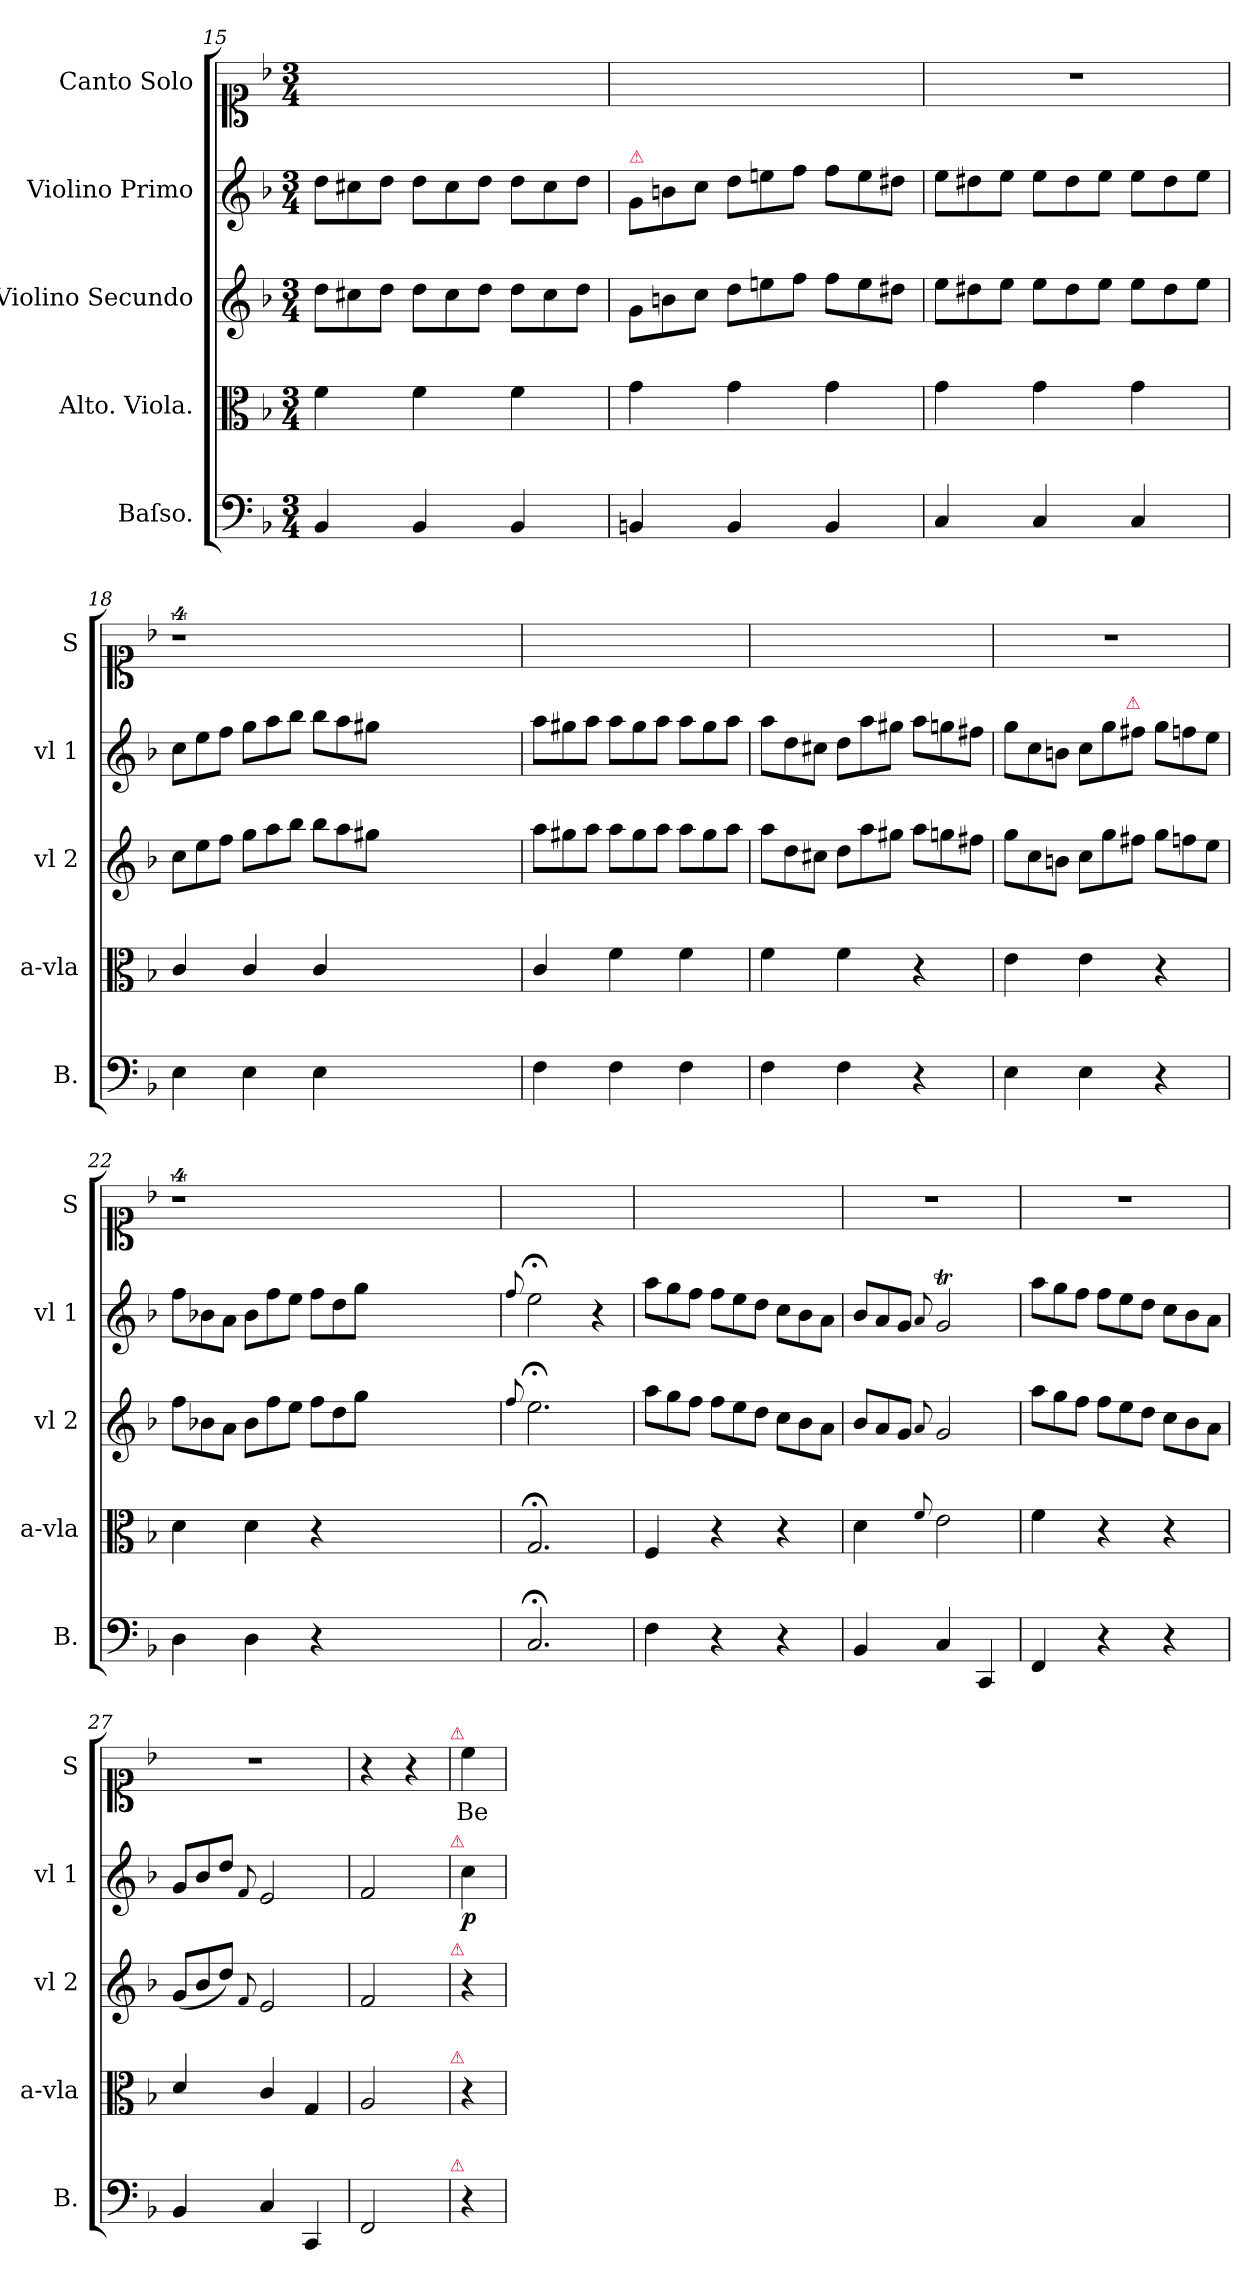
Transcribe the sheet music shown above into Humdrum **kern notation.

**kern	**kern	**kern	**kern	**dynam	**kern	**text
*part5	*part4	*part3	*part2	*part2	*part1	*part1
*staff5	*staff4	*staff3	*staff2	*staff2	*staff1	*staff1
*I"Baſso.	*I"Alto. Viola.	*I"Violino Secundo	*I"Violino Primo	*	*I"Canto Solo	*
*I'B.	*I'a-vla	*I'vl 2	*I'vl 1	*	*I'S	*
*clefF4	*clefC3	*clefG2	*clefG2	*	*clefC1	*
*k[b-]	*k[b-]	*k[b-]	*k[b-]	*	*k[b-]	*
*M3/4	*M3/4	*M3/4	*M3/4	*	*M3/4	*
*	*	*Xtuplet	*Xtuplet	*	*	*
=15	=15	=15	=15	=15	=15	=15
4BB-/	4f\	12dd\L	12dd\L	.	2.ryy	.
.	.	12cc#X\	12cc#X\	.	.	.
.	.	12dd\J	12dd\J	.	.	.
4BB-/	4f\	12dd\L	12dd\L	.	.	.
.	.	12cc#\	12cc#\	.	.	.
.	.	12dd\J	12dd\J	.	.	.
4BB-/	4f\	12dd\L	12dd\L	.	.	.
.	.	12cc#\	12cc#\	.	.	.
.	.	12dd\J	12dd\J	.	.	.
=16	=16	=16	=16	=16	=16	=16
!	!	!	!LO:TX:a:color=crimson:t=⚠	!	!	!
4BBn/	4g\	12g\L	12g/L	.	2.ryy	.
.	.	12bn\	12bn\	.	.	.
.	.	12cc\J	12cc\J	.	.	.
4BB/	4g\	12dd\L	12dd\L	.	.	.
.	.	12een\	12een\	.	.	.
.	.	12ff\J	12ff\J	.	.	.
4BB/	4g\	12ff\L	12ff\L	.	.	.
.	.	12ee\	12ee\	.	.	.
.	.	12dd#X\J	12dd#X\J	.	.	.
=17	=17	=17	=17	=17	=17	=17
4C/	4g\	12ee\L	12ee\L	.	2.r	.
.	.	12dd#X\	12dd#X\	.	.	.
.	.	12ee\J	12ee\J	.	.	.
4C/	4g\	12ee\L	12ee\L	.	.	.
.	.	12dd#\	12dd#\	.	.	.
.	.	12ee\J	12ee\J	.	.	.
4C/	4g\	12ee\L	12ee\L	.	.	.
.	.	12dd#\	12dd#\	.	.	.
.	.	12ee\J	12ee\J	.	.	.
=18	=18	=18	=18	=18	=18	=18
4E\	4c/	12cc\L	12cc\L	.	4%9r	.
.	.	12ee\	12ee\	.	.	.
.	.	12ff\J	12ff\J	.	.	.
4E\	4c/	12gg\L	12gg\L	.	.	.
.	.	12aa\	12aa\	.	.	.
.	.	12bb-\J	12bb-\J	.	.	.
4E\	4c/	12bb-\L	12bb-\L	.	.	.
.	.	12aa\	12aa\	.	.	.
.	.	12gg#X\J	12gg#X\J	.	.	.
1.ryy	1.ryy	1.ryy	1.ryy	.	.	.
=19	=19	=19	=19	=19	=19	=19
4F\	4c/	12aa\L	12aa\L	.	2.ryy	.
.	.	12gg#X\	12gg#X\	.	.	.
.	.	12aa\J	12aa\J	.	.	.
4F\	4f\	12aa\L	12aa\L	.	.	.
.	.	12gg#\	12gg#\	.	.	.
.	.	12aa\J	12aa\J	.	.	.
4F\	4f\	12aa\L	12aa\L	.	.	.
.	.	12gg#\	12gg#\	.	.	.
.	.	12aa\J	12aa\J	.	.	.
=20	=20	=20	=20	=20	=20	=20
4F\	4f\	12aa\L	12aa\L	.	2.ryy	.
.	.	12dd\	12dd\	.	.	.
.	.	12cc#X\J	12cc#X\J	.	.	.
4F\	4f\	12dd\L	12dd\L	.	.	.
.	.	12aa\	12aa\	.	.	.
.	.	12gg#X\J	12gg#X\J	.	.	.
4r	4r	12aa\L	12aa\L	.	.	.
.	.	12ggn\	12ggn\	.	.	.
.	.	12ff#X\J	12ff#X\J	.	.	.
=21	=21	=21	=21	=21	=21	=21
4E\	4e\	12gg\L	12gg\L	.	2.r	.
.	.	12cc\	12cc\	.	.	.
.	.	12bn\J	12bn\J	.	.	.
4E\	4e\	12cc\L	12cc\L	.	.	.
.	.	12gg\	12gg\	.	.	.
!	!	!	!LO:TX:a:color=crimson:t=⚠	!	!	!
.	.	12ff#X\J	12ff#X\J	.	.	.
4r	4r	12gg\L	12gg\L	.	.	.
.	.	12ffn\	12ffn\	.	.	.
.	.	12ee\J	12ee\J	.	.	.
=22	=22	=22	=22	=22	=22	=22
4D\	4d\	12ff\L	12ff\L	.	4%9r	.
.	.	12b-X\	12b-X\	.	.	.
.	.	12a\J	12a\J	.	.	.
4D\	4d\	12b-\L	12b-\L	.	.	.
.	.	12ff\	12ff\	.	.	.
.	.	12ee\J	12ee\J	.	.	.
4r	4r	12ff\L	12ff\L	.	.	.
.	.	12dd\	12dd\	.	.	.
.	.	12gg\J	12gg\J	.	.	.
1.ryy	1.ryy	1.ryy	1.ryy	.	.	.
=23	=23	=23	=23	=23	=23	=23
.	.	8qqff/	8qqff/	.	.	.
2.C;</	2.G;</	2.ee;<\	2ee;<\	.	2.ryy	.
.	.	.	4r	.	.	.
=24	=24	=24	=24	=24	=24	=24
4F\	4F/	12aa\L	12aa\L	.	2.ryy	.
.	.	12gg\	12gg\	.	.	.
.	.	12ff\J	12ff\J	.	.	.
4r	4r	12ff\L	12ff\L	.	.	.
.	.	12ee\	12ee\	.	.	.
.	.	12dd\J	12dd\J	.	.	.
4r	4r	12cc\L	12cc\L	.	.	.
.	.	12b-\	12b-\	.	.	.
.	.	12a\J	12a\J	.	.	.
=25	=25	=25	=25	=25	=25	=25
4BB-/	4d\	12b-/L	12b-/L	.	2.r	.
.	.	12a/	12a/	.	.	.
.	.	12g/J	12g/J	.	.	.
.	8qqf/	8qqa/	8qqa/	.	.	.
4C/	2e\	2g/	2gT/	.	.	.
4CC/	.	.	.	.	.	.
=26	=26	=26	=26	=26	=26	=26
4FF/	4f\	12aa\L	12aa\L	.	2.r	.
.	.	12gg\	12gg\	.	.	.
.	.	12ff\J	12ff\J	.	.	.
4r	4r	12ff\L	12ff\L	.	.	.
.	.	12ee\	12ee\	.	.	.
.	.	12dd\J	12dd\J	.	.	.
4r	4r	12cc\L	12cc\L	.	.	.
.	.	12b-\	12b-\	.	.	.
.	.	12a\J	12a\J	.	.	.
=27	=27	=27	=27	=27	=27	=27
4BB-/	4d/	(12g/L	12g/L	.	2.r	.
.	.	12b-/	12b-/	.	.	.
.	.	12dd/J)	12dd/J	.	.	.
.	.	8qqf/	8qqf/	.	.	.
4C/	4c/	2e/	2e/	.	.	.
4CC/	4G/	.	.	.	.	.
=28	=28	=28	=28	=28	=28	=28
2FF/	2A/	2f/	2f/	.	4r	.
.	.	.	.	.	4r	.
!	!	!	!	!	!LO:TX:a:color=crimson:t=⚠	!
!	!	!	!LO:TX:a:color=crimson:t=⚠	!	!	!
!	!	!LO:TX:a:color=crimson:t=⚠	!	!	!	!
!	!LO:TX:a:color=crimson:t=⚠	!	!	!	!	!
!LO:TX:a:color=crimson:t=⚠	!	!	!	!	!	!
=	=	=	=	=	=	=
!	!	!	!	!LO:DY:b	!	!
4r	4r	4r	4cc\	p	4cc\	Be-
=	=	=	=	=	=	=
*-	*-	*-	*-	*-	*-	*-
